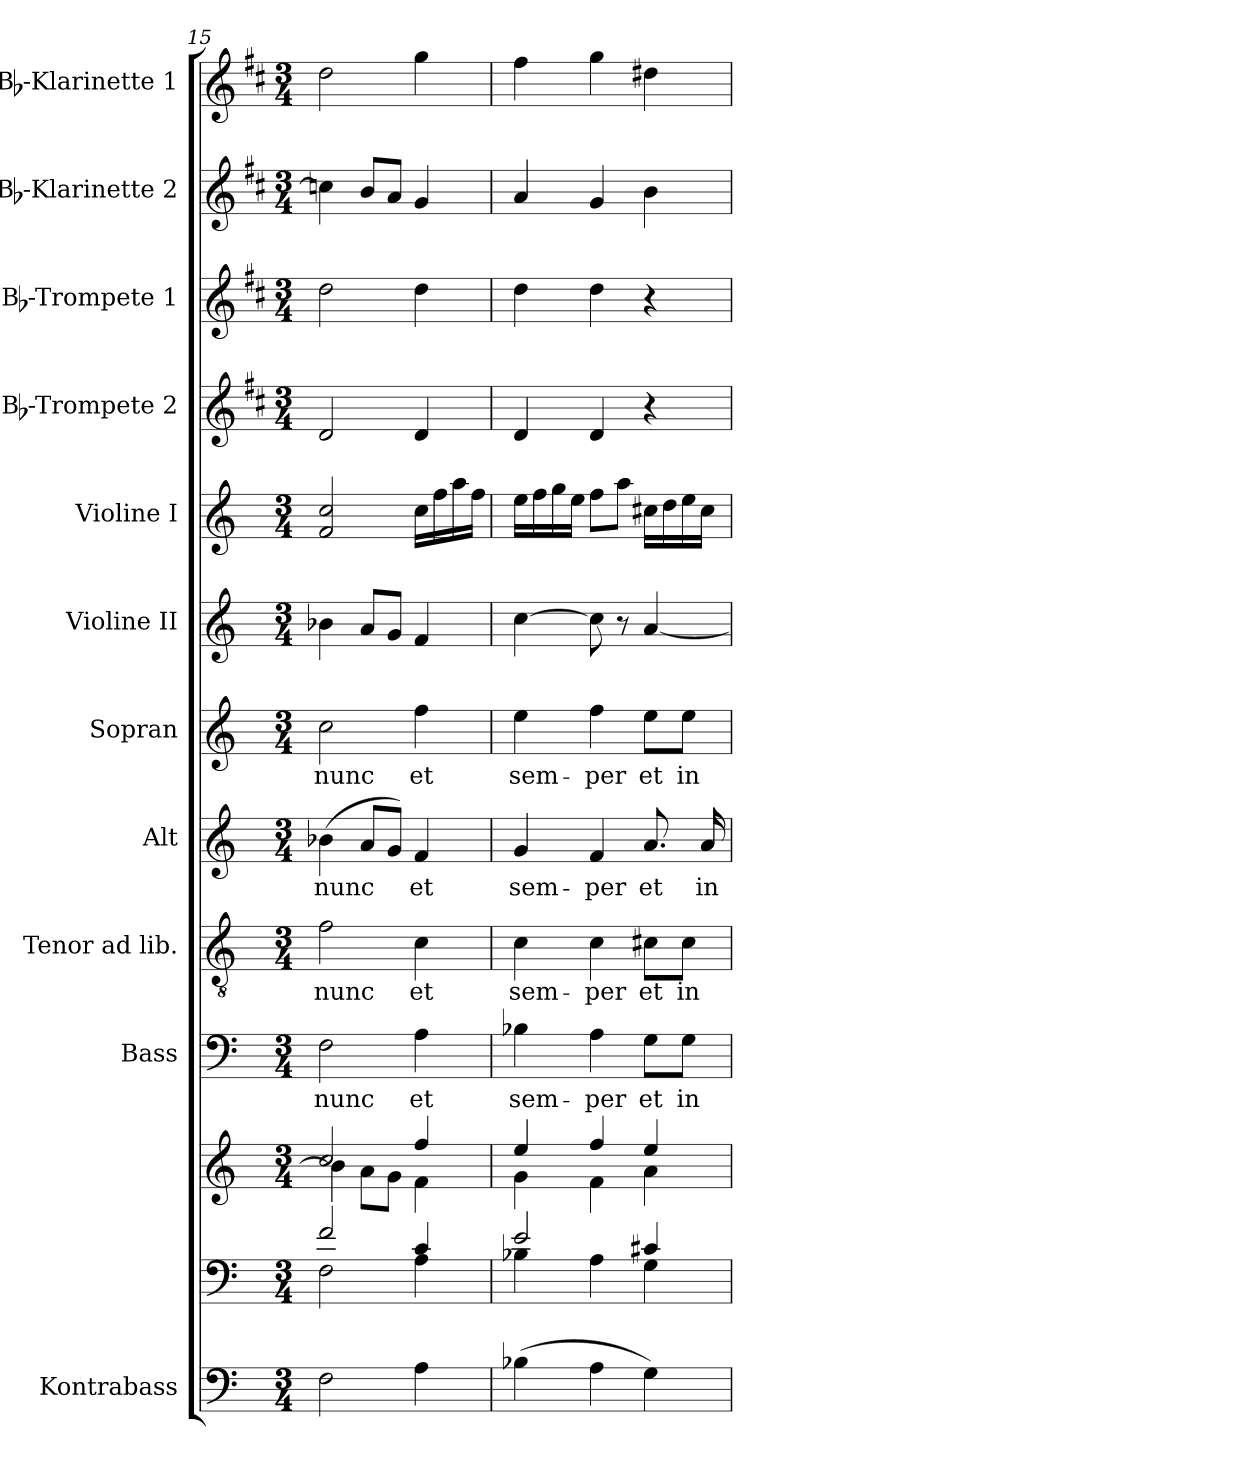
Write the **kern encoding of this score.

**kern	**kern	**kern	**kern	**text	**kern	**text	**kern	**text	**kern	**text	**kern	**kern	**kern	**kern	**kern	**kern
*part12	*part11	*part11	*part10	*part10	*part9	*part9	*part8	*part8	*part7	*part7	*part6	*part5	*part4	*part3	*part2	*part1
*staff13	*staff12	*staff11	*staff10	*staff10	*staff9	*staff9	*staff8	*staff8	*staff7	*staff7	*staff6	*staff5	*staff4	*staff3	*staff2	*staff1
*I"Kontrabass	*	*	*I"Bass	*	*I"Tenor ad lib.	*	*I"Alt	*	*I"Sopran	*	*I"Violine II	*I"Violine I	*I"Bb-Trompete 2	*I"Bb-Trompete 1	*I"Bb-Klarinette 2	*I"Bb-Klarinette 1
*I'Kb.	*	*	*I'B.	*	*I'T.	*	*I'A.	*	*I'S.	*	*I'Vl. II	*I'Vl. I	*I'Bb Trp. 2	*I'Bb Trp. 1	*I'Bb Kl. 2	*I'Bb Kl. 1
*clefF4	*clefF4	*clefG2	*clefF4	*	*clefGv2	*	*clefG2	*	*clefG2	*	*clefG2	*clefG2	*clefG2	*clefG2	*clefG2	*clefG2
*ITrd7c12	*	*	*	*	*	*	*	*	*	*	*	*	*ITrd1c2	*ITrd1c2	*ITrd1c2	*ITrd1c2
*k[]	*k[]	*k[]	*k[]	*	*k[]	*	*k[]	*	*k[]	*	*k[]	*k[]	*k[]	*k[]	*k[]	*k[]
*C:	*C:	*C:	*C:	*	*C:	*	*C:	*	*C:	*	*C:	*C:	*C:	*C:	*C:	*C:
*M3/4	*M3/4	*M3/4	*M3/4	*	*M3/4	*	*M3/4	*	*M3/4	*	*M3/4	*M3/4	*M3/4	*M3/4	*M3/4	*M3/4
=15	=15	=15	=15	=15	=15	=15	=15	=15	=15	=15	=15	=15	=15	=15	=15	=15
*	*^	*^	*	*	*	*	*	*	*	*	*	*	*	*	*	*
!	!	!	!	!	!	!LO:LY:b	!	!LO:LY:b	!	!LO:LY:b	!	!LO:LY:b	!	!	!	!	!	!
2FF\	2f/	2F\	2cc/	4b-\]	2F\	nunc	2f\	nunc	(>4b-X\	nunc	2cc\	nunc	4b-X\	2f/ 2cc/	2c/	2cc\	4b-X\]	2cc\
.	.	.	.	8a\L	.	.	.	.	8a/L	.	.	.	8a/L	.	.	.	8a/L	.
.	.	.	.	8g\J	.	.	.	.	8g/J)	.	.	.	8g/J	.	.	.	8g/J	.
!	!	!	!	!	!	!LO:LY:b	!	!LO:LY:b	!	!LO:LY:b	!	!LO:LY:b	!	!	!	!	!	!
4AA\	4c/	4A\	4ff/	4f\	4A\	et	4c\	et	4f/	et	4ff\	et	4f/	16cc\LL	4c/	4cc\	4f/	4ff\
.	.	.	.	.	.	.	.	.	.	.	.	.	.	16ff\	.	.	.	.
.	.	.	.	.	.	.	.	.	.	.	.	.	.	16aa\	.	.	.	.
.	.	.	.	.	.	.	.	.	.	.	.	.	.	16ff\JJ	.	.	.	.
=16	=16	=16	=16	=16	=16	=16	=16	=16	=16	=16	=16	=16	=16	=16	=16	=16	=16	=16
!	!	!	!	!	!	!LO:LY:b	!	!LO:LY:b	!	!LO:LY:b	!	!LO:LY:b	!	!	!	!	!	!
(>4BB-X\	2e/	4B-X\	4ee/	4g\	4B-X\	sem-	4c\	sem-	4g/	sem-	4ee\	sem-	[4cc\	16ee\LL	4c/	4cc\	4g/	4ee\
.	.	.	.	.	.	.	.	.	.	.	.	.	.	16ff\	.	.	.	.
.	.	.	.	.	.	.	.	.	.	.	.	.	.	16gg\	.	.	.	.
.	.	.	.	.	.	.	.	.	.	.	.	.	.	16ee\JJ	.	.	.	.
!	!	!	!	!	!	!LO:LY:b	!	!LO:LY:b	!	!LO:LY:b	!	!LO:LY:b	!	!	!	!	!	!
4AA\	.	4A\	4ff/	4f\	4A\	-per	4c\	-per	4f/	-per	4ff\	-per	8cc\]	8ff\L	4c/	4cc\	4f/	4ff\
.	.	.	.	.	.	.	.	.	.	.	.	.	8r	8aa\J	.	.	.	.
!	!	!	!	!	!	!LO:LY:b	!	!LO:LY:b	!	!LO:LY:b	!	!LO:LY:b	!	!	!	!	!	!
4GG\)	4c#X/	4G\	4ee/	4a\	8G\L	et	8c#X\L	et	8.a/	et	8ee\L	et	[4a/	16cc#X\LL	4r	4r	4a\	4cc#X\
.	.	.	.	.	.	.	.	.	.	.	.	.	.	16dd\	.	.	.	.
!	!	!	!	!	!	!LO:LY:b	!	!LO:LY:b	!	!	!	!LO:LY:b	!	!	!	!	!	!
.	.	.	.	.	8G\J	in	8c#\J	in	.	.	8ee\J	in	.	16ee\	.	.	.	.
!	!	!	!	!	!	!	!	!	!	!LO:LY:b	!	!	!	!	!	!	!	!
.	.	.	.	.	.	.	.	.	16a/	in	.	.	.	16cc#\JJ	.	.	.	.
*	*v	*v	*	*	*	*	*	*	*	*	*	*	*	*	*	*	*	*
*	*	*v	*v	*	*	*	*	*	*	*	*	*	*	*	*	*	*
=	=	=	=	=	=	=	=	=	=	=	=	=	=	=	=	=
*-	*-	*-	*-	*-	*-	*-	*-	*-	*-	*-	*-	*-	*-	*-	*-	*-
